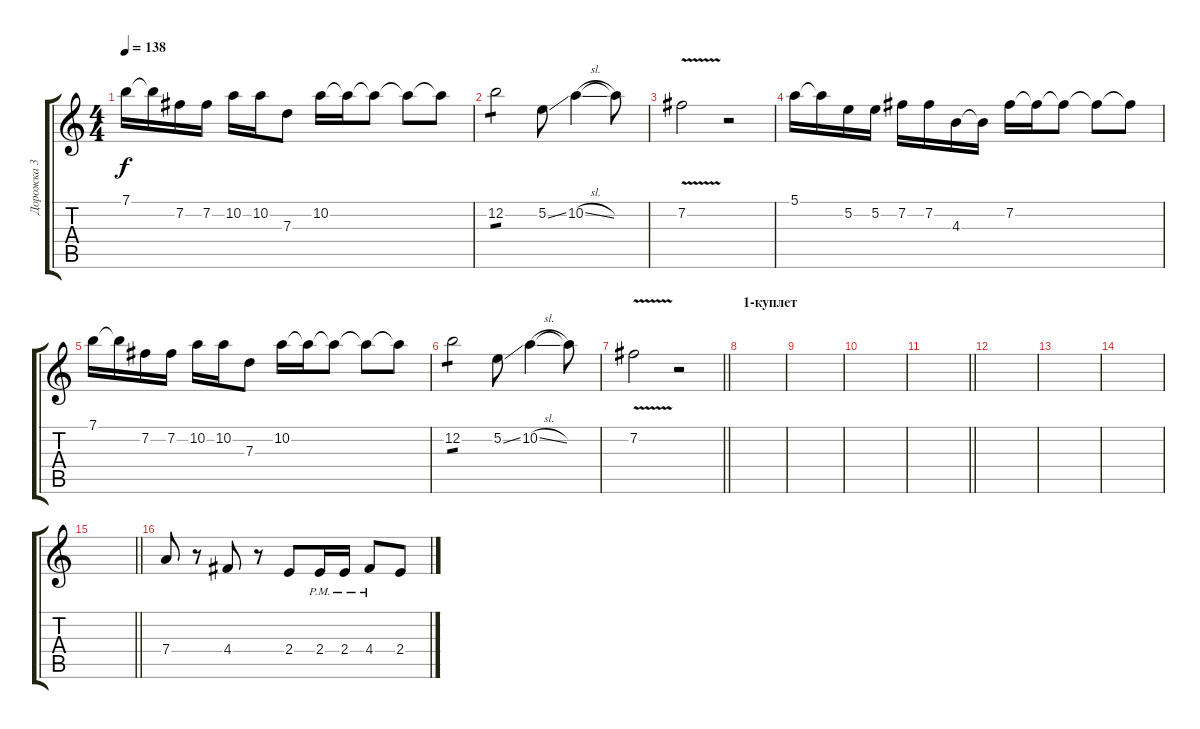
\track ("Дорожка 3" "Дорожка 3") {instrument overdrivenguitar}
\staff {score tabs}
\tuning (E4 B3 G3 D3 A2 E2) {hide}
\ts (4 4)
\tempo 138
\clef g2
\ks c
7.1.16{dy f} 7.1{t}.16 7.2.16 7.2.16 10.2.16 10.2.16 7.3.8 10.2.16 10.2{t}.16 10.2{t}.8 10.2{t}.8 10.2{t}.8 |
12.2.2{tp 1} 5.2{ss}.8 10.2{sl}.4 10.2{t}.8 |
7.2{v}.2 r.2 |
5.1.16 5.1{t}.16 5.2.16 5.2.16 7.2.16 7.2.16 4.3.16 4.3{t}.16 7.2.16 7.2{t}.16 7.2{t}.8 7.2{t}.8 7.2{t}.8 |
7.1.16 7.1{t}.16 7.2.16 7.2.16 10.2.16 10.2.16 7.3.8 10.2.16 10.2{t}.16 10.2{t}.8 10.2{t}.8 10.2{t}.8 |
12.2.2{tp 1} 5.2{ss}.8 10.2{sl}.4 10.2{t}.8 |
\barLineRight lightlight
7.2{v}.2 r.2 |
\section ("" "1-куплет")
|
|
|
\barLineRight lightlight
|
|
|
|
\barLineRight lightlight
|
7.4.8 r.8 4.4.8 r.8 2.4.8 2.4{pm}.16 2.4{pm}.16 4.4{pm}.8 2.4.8
